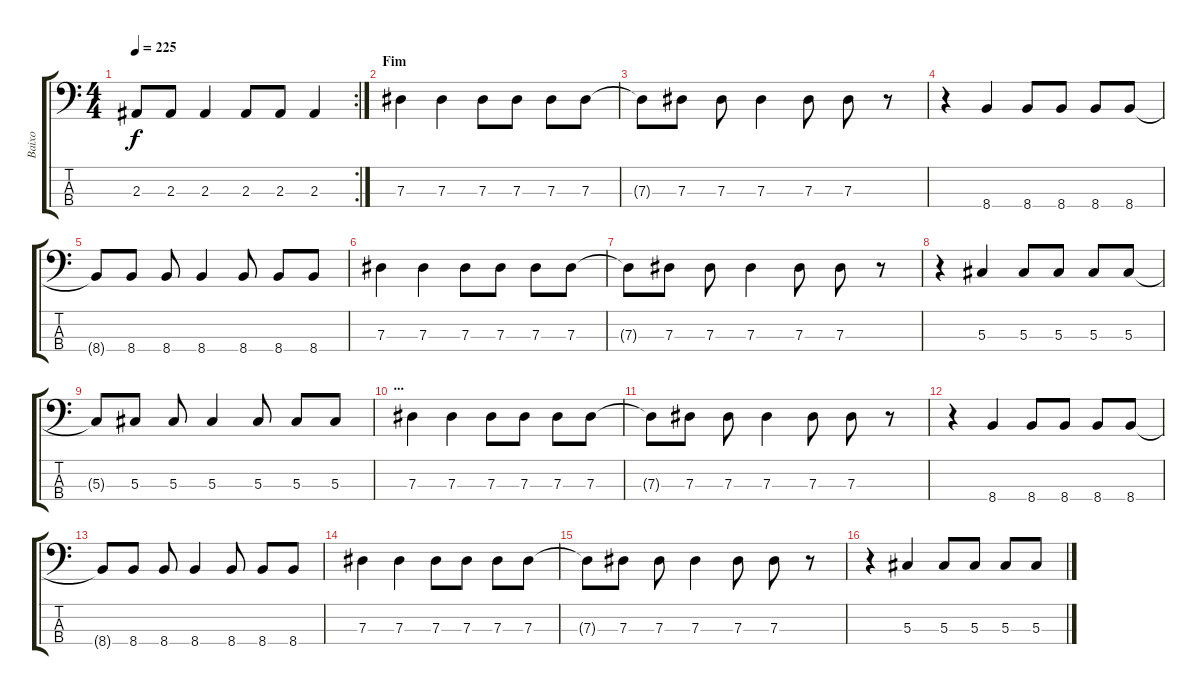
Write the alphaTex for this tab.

\track ("Baixo" "Baixo") {instrument electricbasspick}
\staff {score tabs}
\tuning (Gb2 Db2 Ab1 Eb1) {hide}
\rc 2
\ts (4 4)
\tempo 225
\clef f4
\ks c
2.3{t}.8{dy f} 2.3.8 2.3.4 2.3.8 2.3.8 2.3.4 |
\section ("" "Fim")
7.3.4 7.3.4 7.3.8 7.3.8 7.3.8 7.3.8 |
7.3{t}.8 7.3.8 7.3.8 7.3.4 7.3.8 7.3.8 r.8 |
r.4 8.4.4 8.4.8 8.4.8 8.4.8 8.4.8 |
8.4{t}.8 8.4.8 8.4.8 8.4.4 8.4.8 8.4.8 8.4.8 |
7.3.4 7.3.4 7.3.8 7.3.8 7.3.8 7.3.8 |
7.3{t}.8 7.3.8 7.3.8 7.3.4 7.3.8 7.3.8 r.8 |
r.4 5.3.4 5.3.8 5.3.8 5.3.8 5.3.8 |
5.3{t}.8 5.3.8 5.3.8 5.3.4 5.3.8 5.3.8 5.3.8 |
\section ("" "...")
7.3.4 7.3.4 7.3.8 7.3.8 7.3.8 7.3.8 |
7.3{t}.8 7.3.8 7.3.8 7.3.4 7.3.8 7.3.8 r.8 |
r.4 8.4.4 8.4.8 8.4.8 8.4.8 8.4.8 |
8.4{t}.8 8.4.8 8.4.8 8.4.4 8.4.8 8.4.8 8.4.8 |
7.3.4 7.3.4 7.3.8 7.3.8 7.3.8 7.3.8 |
7.3{t}.8 7.3.8 7.3.8 7.3.4 7.3.8 7.3.8 r.8 |
r.4 5.3.4 5.3.8 5.3.8 5.3.8 5.3.8
